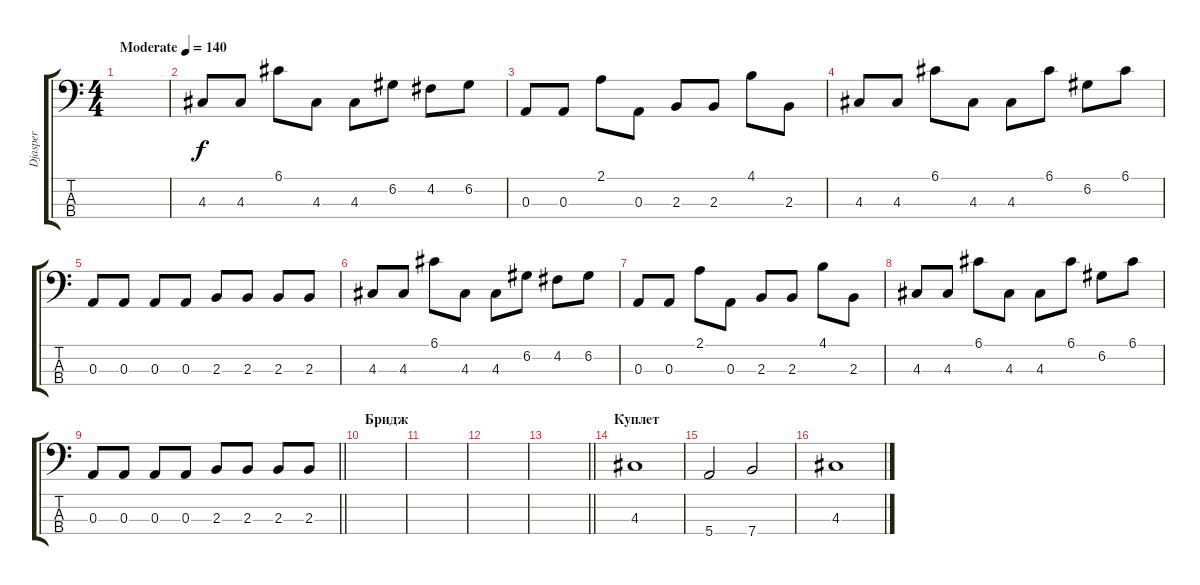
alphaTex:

\track ("Djasper" "Djasper") {instrument electricbasspick}
\staff {score tabs}
\tuning (G2 D2 A1 E1) {hide}
\ts (4 4)
\tempo (140 "Moderate")
\clef f4
\ks c
|
4.3.8 4.3.8 6.1.8 4.3.8 4.3.8 6.2.8 4.2.8 6.2.8 |
0.3.8 0.3.8 2.1.8 0.3.8 2.3.8 2.3.8 4.1.8 2.3.8 |
4.3.8 4.3.8 6.1.8 4.3.8 4.3.8 6.1.8 6.2.8 6.1.8 |
0.3.8 0.3.8 0.3.8 0.3.8 2.3.8 2.3.8 2.3.8 2.3.8 |
4.3.8 4.3.8 6.1.8 4.3.8 4.3.8 6.2.8 4.2.8 6.2.8 |
0.3.8 0.3.8 2.1.8 0.3.8 2.3.8 2.3.8 4.1.8 2.3.8 |
4.3.8 4.3.8 6.1.8 4.3.8 4.3.8 6.1.8 6.2.8 6.1.8 |
\barLineRight lightlight
0.3.8 0.3.8 0.3.8 0.3.8 2.3.8 2.3.8 2.3.8 2.3.8 |
\section ("" "Бридж")
|
|
|
\barLineRight lightlight
|
\section ("" "Куплет")
4.3.1 |
5.4.2 7.4.2 |
4.3.1
